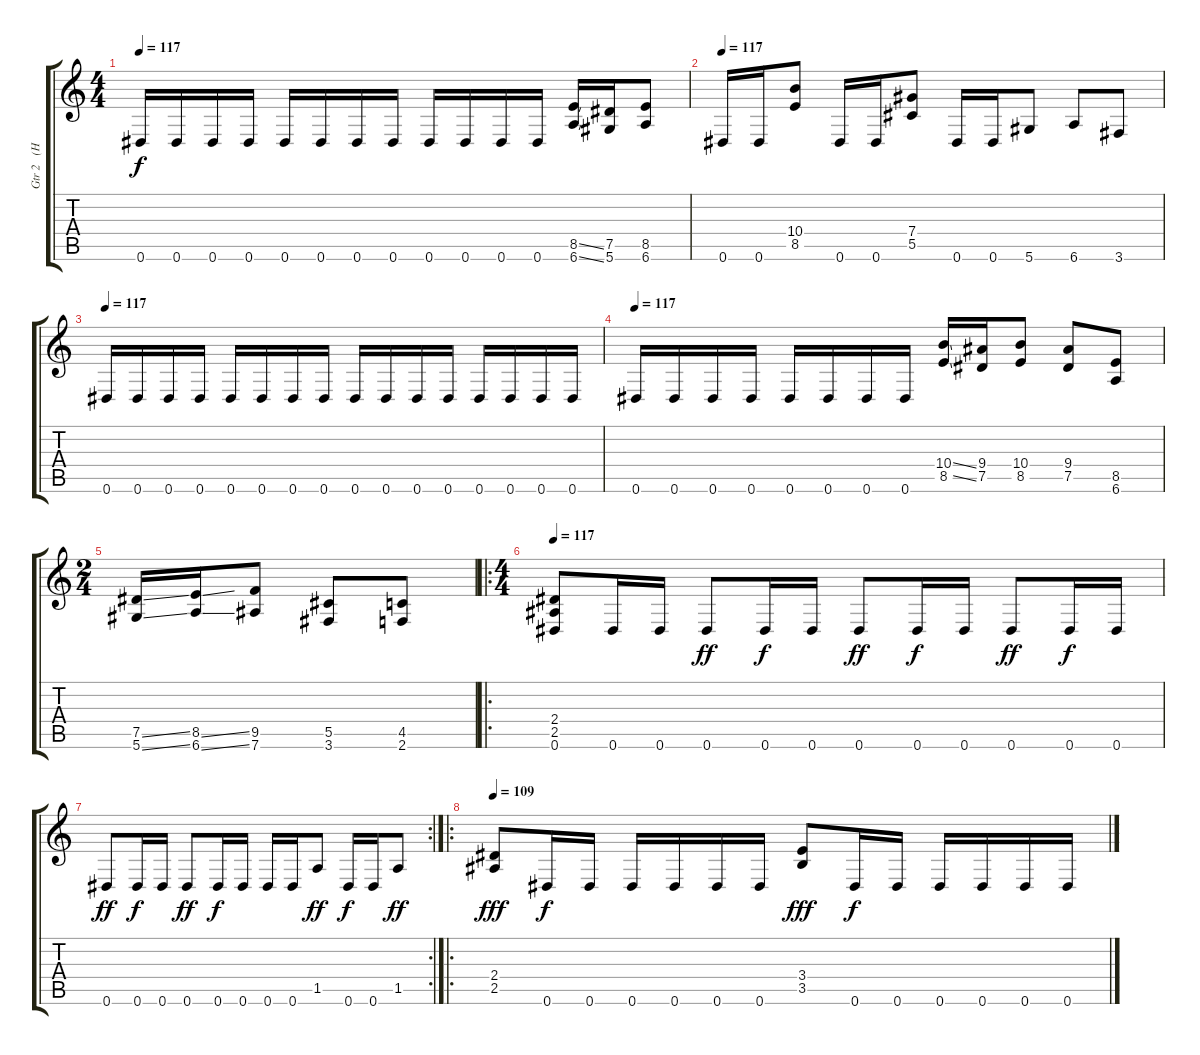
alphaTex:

\track ("Gtr 2   (Hernan)" "Gtr 2   (H") {instrument distortionguitar}
\staff {score tabs}
\tuning (Eb4 Bb3 Gb3 Db3 Ab2 Eb2) {hide}
\ts (4 4)
\tempo 117
\clef g2
\ks c
0.6.16{dy f} 0.6.16 0.6.16 0.6.16 0.6.16 0.6.16 0.6.16 0.6.16 0.6.16 0.6.16 0.6.16 0.6.16 (8.5{ss} 6.6{ss}).16 (7.5 5.6).16 (8.5 6.6).8 |
\tempo 117
0.6.16 0.6.16 (10.4 8.5).8 0.6.16 0.6.16 (7.4 5.5).8 0.6.16 0.6.16 5.6.8 6.6.8 3.6.8 |
\tempo 117
0.6.16 0.6.16 0.6.16 0.6.16 0.6.16 0.6.16 0.6.16 0.6.16 0.6.16 0.6.16 0.6.16 0.6.16 0.6.16 0.6.16 0.6.16 0.6.16 |
\tempo 117
0.6.16 0.6.16 0.6.16 0.6.16 0.6.16 0.6.16 0.6.16 0.6.16 (10.4{ss} 8.5{ss}).16 (9.4 7.5).16 (10.4 8.5).8 (9.4 7.5).8 (8.5 6.6).8 |
\ts (2 4)
(7.5{ss} 5.6{ss}).16 (8.5{ss} 6.6{ss}).16 (9.5 7.6).8 (5.5 3.6).8 (4.5 2.6).8 |
\ro
\ts (4 4)
\tempo 117
(2.4 2.5 0.6).8 0.6.16 0.6.16 0.6.8{dy ff} 0.6.16{dy f} 0.6.16 0.6.8{dy ff} 0.6.16{dy f} 0.6.16 0.6.8{dy ff} 0.6.16{dy f} 0.6.16 |
\rc 2
0.6.8{dy ff} 0.6.16{dy f} 0.6.16 0.6.8{dy ff} 0.6.16{dy f} 0.6.16 0.6.16 0.6.16 1.5.8{dy ff} 0.6.16{dy f} 0.6.16 1.5.8{dy ff} |
\ro
\tempo 109
(2.4 2.5).8{dy fff} 0.6.16{dy f} 0.6.16 0.6.16 0.6.16 0.6.16 0.6.16 (3.4 3.5).8{dy fff} 0.6.16{dy f} 0.6.16 0.6.16 0.6.16 0.6.16 0.6.16
